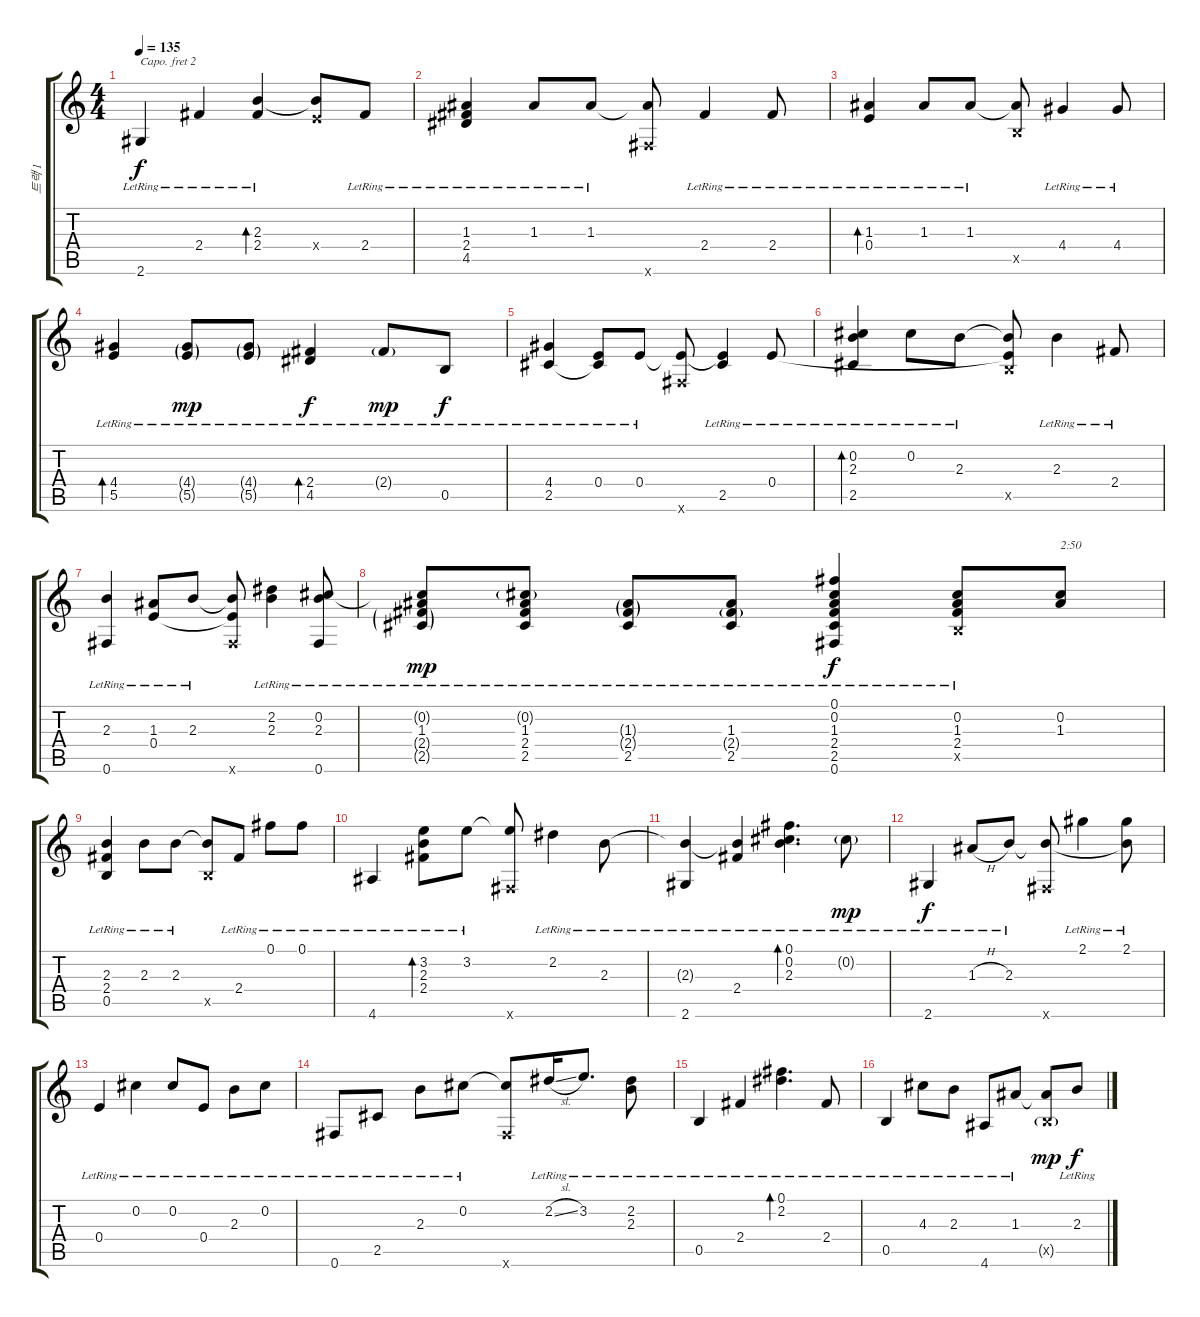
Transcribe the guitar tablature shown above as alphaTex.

\track ("트랙 1" "트랙 1") {instrument acousticguitarsteel}
\staff {score tabs}
\capo 2
\tuning (E4 B3 G3 D3 A2 E2) {hide}
\ts (4 4)
\tempo 135
\clef g2
\ks c
2.6{lr}.4{dy f} 2.4{lr}.4 (2.3{lr} 2.4{lr}).4{bd 120} (2.3{t} 0.4{x}).8 2.4{lr}.8 |
(1.3{lr} 2.4{lr} 4.5{lr}).4 1.3{lr}.8 1.3{lr}.8 (1.3{t} 0.6{x}).8 2.4{lr}.4 2.4{lr}.8 |
(1.3{lr} 0.4).4{bd 60} 1.3{lr}.8 1.3{lr}.8 (1.3{t} 0.5{x}).8 4.4{lr}.4 4.4{lr}.8 |
(4.4{lr} 5.5{lr}).4{bd 120} (4.4{g lr} 5.5{g lr}).8{dy mp} (4.4{g lr} 5.5{g lr}).8 (2.4{lr} 4.5{lr}).4{bd 480 dy f} 2.4{g lr}.8{dy mp} 0.5{lr}.8{dy f} |
(4.4{lr} 2.5{lr}).4 (0.4{lr} 2.5{t}).8 0.4{lr}.8 (0.4{t} 0.6{x}).8 (0.4{t} 2.5{lr}).4 0.4{lr}.8 |
(0.2{lr} 2.3{lr} 2.5{lr}).4{bd 480} 0.2{lr}.8 2.3{lr}.8 (2.3{t} 0.4{t} 0.5{x}).8 2.3{lr}.4 2.4{lr}.8 |
(2.3{lr} 0.6{lr}).4 (1.3{lr} 0.4{lr}).8 2.3{lr}.8 (2.3{t} 0.4{t} 0.6{x}).8 (2.2{lr} 2.3{lr}).4 (0.2{lr} 2.3{lr} 0.6{lr}).8 |
(0.2{t} 1.3{lr} 2.4{g lr} 2.5{g lr}).8{dy mp} (0.2{g lr} 1.3{lr} 2.4{lr} 2.5{lr}).8 (1.3{g lr} 2.4{g lr} 2.5{lr}).8 (1.3{lr} 2.4{g lr} 2.5{lr}).8 (0.1{lr} 0.2{lr} 1.3{lr} 2.4{lr} 2.5{lr} 0.6{lr}).4{dy f} (0.2{lr} 1.3{lr} 2.4{lr} 0.5{x}).8 (0.2 1.3).8{txt "2:50"} |
(2.3{lr} 2.4{lr} 0.5{lr}).4 2.3{lr}.8 2.3{lr}.8 (2.3{t} 0.5{x}).8 2.4{lr}.8 0.1{lr}.8 0.1{lr}.8 |
4.6{lr}.4 (3.2{lr} 2.3{lr} 2.4{lr}).8{bd 240} 3.2{lr}.8 (3.2{t} 0.6{x}).8 2.2{lr}.4 2.3{lr}.8 |
(2.3{t} 2.6{lr}).4 (2.3{t} 2.4{lr}).4 (0.1{lr} 0.2{lr} 2.3{lr}).4{d bd 240} 0.2{g lr}.8{dy mp} |
2.6{lr}.4{dy f} 1.3{h lr}.8 2.3{lr}.8 (2.3{t} 0.6{x}).8 2.1{lr}.4 (2.1{lr} 2.3{t}).8 |
0.4{lr}.4 0.2{lr}.4 0.2{lr}.8 0.4{lr}.8 2.3{lr}.8 0.2{lr}.8 |
0.6{lr}.8 2.5{lr}.8 2.3{lr}.8 0.2{lr}.8 (0.2{t} 0.6{x}).8 2.2{sl lr}.16 3.2{lr}.8{d} (2.2{lr} 2.3{lr}).8 |
0.5{lr}.4 2.4{lr}.4 (0.1{lr} 2.2{lr}).4{d bd 120} 2.4{lr}.8 |
0.5{lr}.4 4.3{lr}.8 2.3{lr}.8 4.6{lr}.8 1.3{lr}.8 (1.3{t} 0.5{g x}).8{dy mp} 2.3{lr}.8{dy f}
